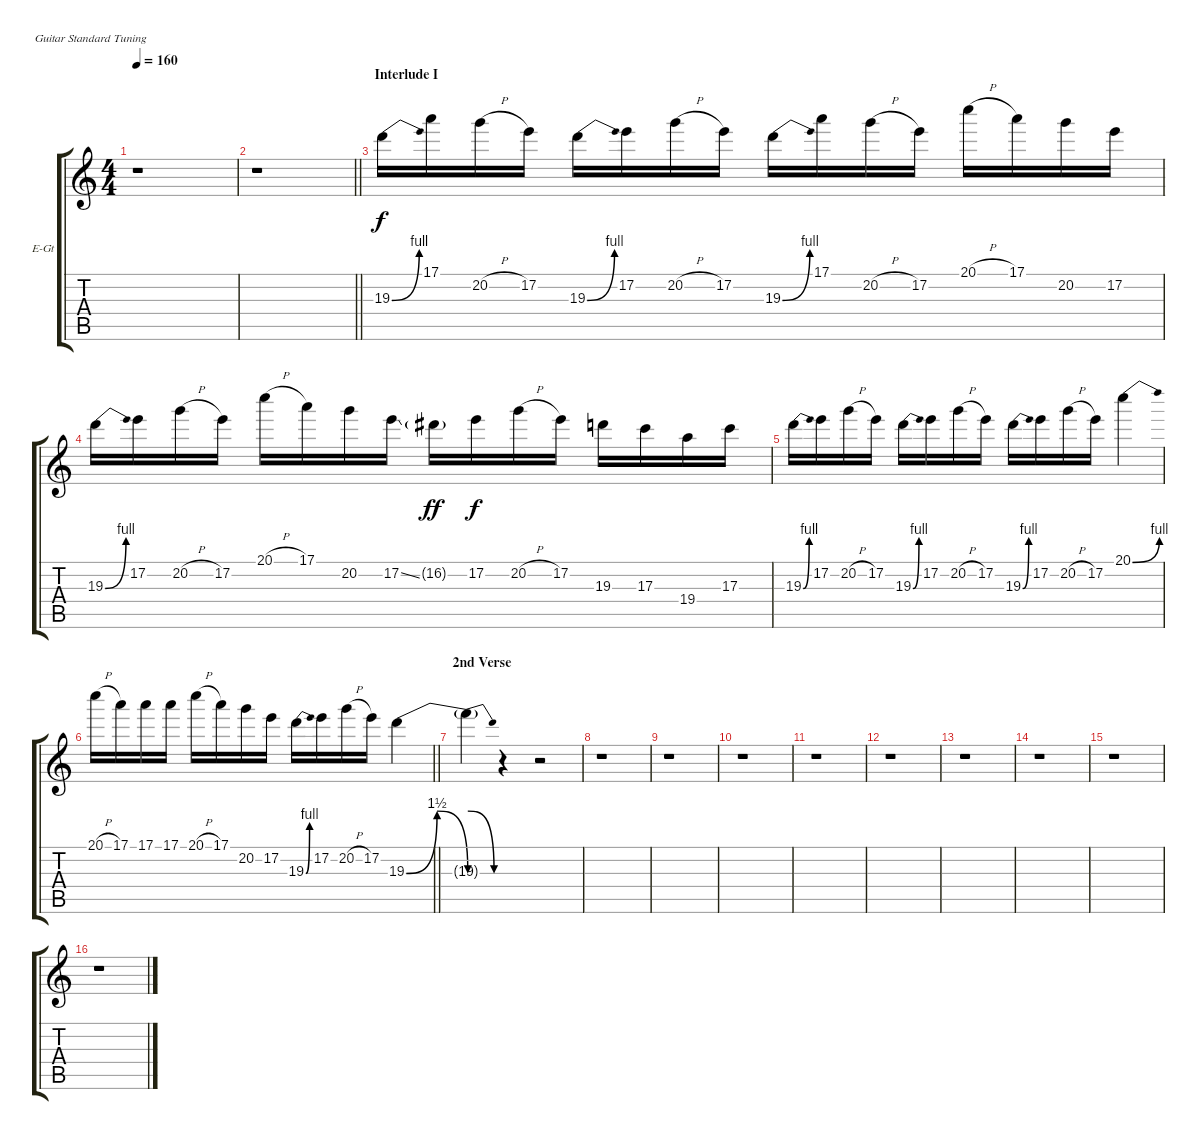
\bracketExtendMode groupsimilarinstruments
\firstSystemTrackNameOrientation horizontal
\otherSystemsTrackNameOrientation horizontal
\track ("Gtr. III Lead" "E-Gt") {instrument overdrivenguitar}
\staff {score tabs}
\tuning (E4 B3 G3 D3 A2 E2)
\ts (4 4)
\beaming (8 2 2 2 2)
\tempo 160
\clef g2
\ks c
r.1{dy f} |
\barLineRight lightlight
r.1 |
\section ("" "Interlude I")
19.3{be (bend 0 0 60 4)}.16 17.1.16 20.2{h}.16 17.2.16 19.3{be (bend 0 0 60 4)}.16 17.2.16 20.2{h}.16 17.2.16 19.3{be (bend 0 0 60 4)}.16 17.1.16 20.2{h}.16 17.2.16 20.1{h}.16 17.1.16 20.2.16 17.2.16 |
19.3{be (bend 0 0 60 4)}.16 17.2.16 20.2{h}.16 17.2.16 20.1{h}.16 17.1.16 20.2.16 17.2{ss}.16 16.2{g}.16{dy ff} 17.2.16{dy f} 20.2{h}.16 17.2.16 19.3.16 17.3.16 19.4.16 17.3.16 |
19.3{be (bend 0 0 60 4)}.16 17.2.16 20.2{h}.16 17.2.16 19.3{be (bend 0 0 60 4)}.16 17.2.16 20.2{h}.16 17.2.16 19.3{be (bend 0 0 60 4)}.16 17.2.16 20.2{h}.16 17.2.16 20.1{be (bend 0 0 60 4)}.4 |
\barLineRight lightlight
20.1{h}.16 17.1.16 17.1.16 17.1.16 20.1{h}.16 17.1.16 20.2.16 17.2.16 19.3{be (bend 0 0 60 4)}.16 17.2.16 20.2{h}.16 17.2.16 19.3{be (bendrelease 0 0 30 6 30 6 60 0)}.4 |
\section ("" "2nd Verse")
19.3{be (release 0 6 60 0) t}.4 r.4 r.2 |
r.1 |
r.1 |
r.1 |
r.1 |
r.1 |
r.1 |
r.1 |
r.1 |
r.1
